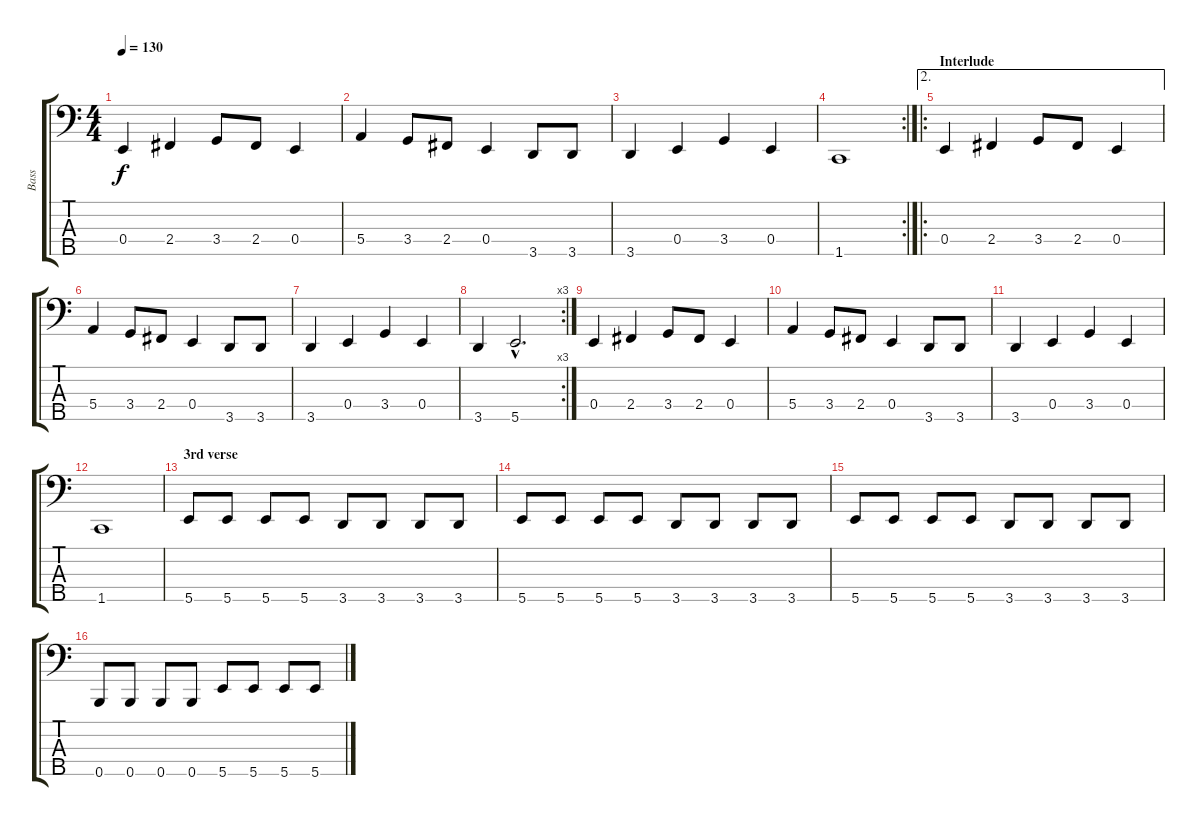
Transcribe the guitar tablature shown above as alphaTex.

\track ("Bass" "Bass") {instrument electricbassfinger}
\staff {score tabs}
\tuning (G2 D2 A1 E1 B0) {hide}
\ts (4 4)
\tempo 130
\clef f4
\ks c
0.4.4{dy f} 2.4.4 3.4.8 2.4.8 0.4.4 |
5.4.4 3.4.8 2.4.8 0.4.4 3.5.8 3.5.8 |
3.5.4 0.4.4 3.4.4 0.4.4 |
\rc 2
1.5.1 |
\ae 2
\ro
\section ("" "Interlude")
0.4.4 2.4.4 3.4.8 2.4.8 0.4.4 |
5.4.4 3.4.8 2.4.8 0.4.4 3.5.8 3.5.8 |
3.5.4 0.4.4 3.4.4 0.4.4 |
\rc 3
3.5.4 5.5{hac}.2{d} |
0.4.4 2.4.4 3.4.8 2.4.8 0.4.4 |
5.4.4 3.4.8 2.4.8 0.4.4 3.5.8 3.5.8 |
3.5.4 0.4.4 3.4.4 0.4.4 |
1.5.1 |
\section ("" "3rd verse")
5.5.8 5.5.8 5.5.8 5.5.8 3.5.8 3.5.8 3.5.8 3.5.8 |
5.5.8 5.5.8 5.5.8 5.5.8 3.5.8 3.5.8 3.5.8 3.5.8 |
5.5.8 5.5.8 5.5.8 5.5.8 3.5.8 3.5.8 3.5.8 3.5.8 |
0.5.8 0.5.8 0.5.8 0.5.8 5.5.8 5.5.8 5.5.8 5.5.8
